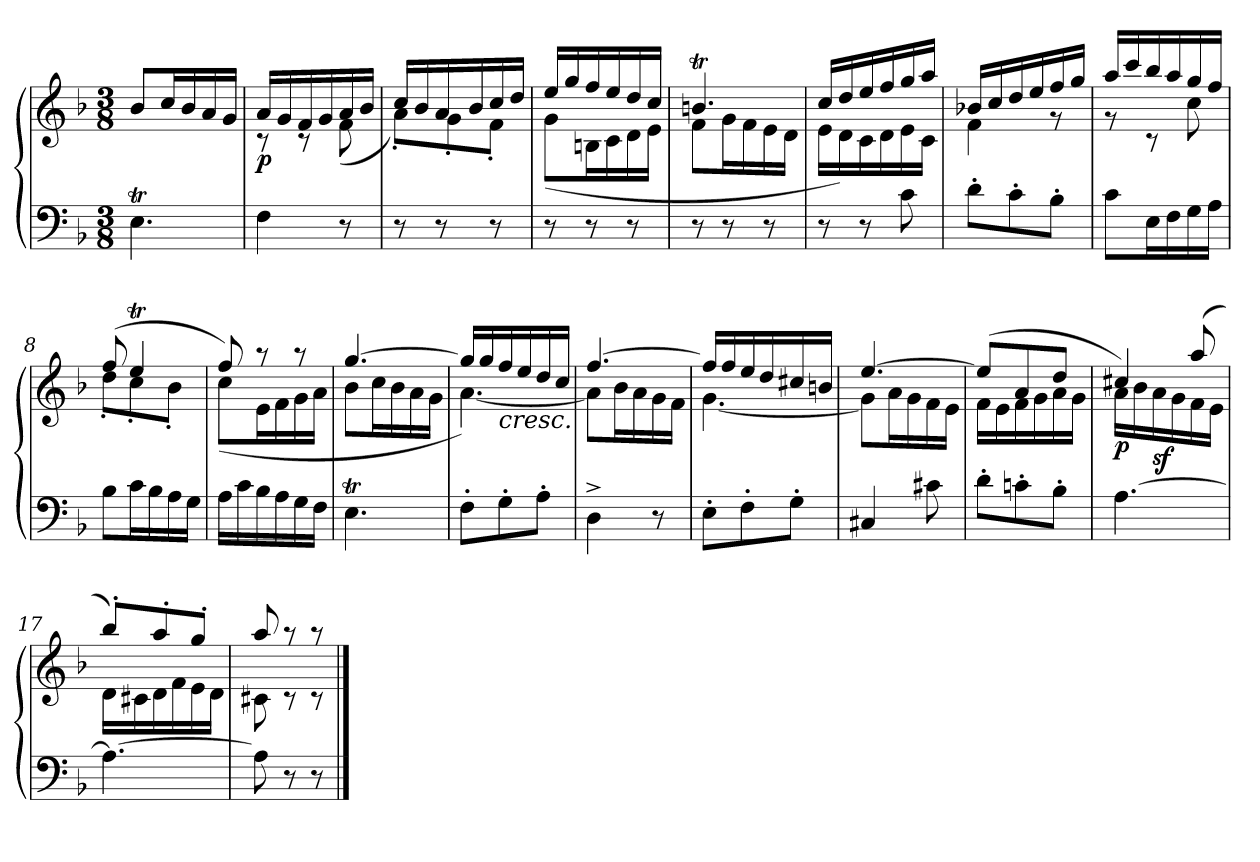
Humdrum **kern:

**kern	**kern	**dynam
*part1	*part1	*part1
*staff2	*staff1	*staff1/2
*clefF4	*clefG2	*
*k[b-]	*k[b-]	*
*F:	*F:	*
*M3/8	*M3/8	*
=	=	=
4.Et\	8b-/L	.
.	16cc/L	.
.	16b-/	.
.	16a/	.
.	16g/JJ	.
=1	=1	=1
*	*^	*
!	!	!	!LO:DY:b
4F\	16a/LL	8rB	p
.	16g/	.	.
.	16f/	8rB	.
.	16g/	.	.
8r	16a/	(<8f\	.
.	16b-/JJ	.	.
=2	=2	=2	=2
8r	16cc/LL	8a'<\L)	.
.	16b-/	.	.
8r	16a/	8g'<\	.
.	16b-/	.	.
8r	16cc/	8f'<\J	.
.	16dd/JJ	.	.
=3	=3	=3	=3
8r	16ee/LL	(<8g\L	.
.	16gg/	.	.
8r	16ff/	16Bn\L	.
.	16ee/	16c\	.
8r	16dd/	16d\	.
.	16cc/JJ	16e\JJ	.
!!LO:LB:g=z	!!
=4	=4	=4	=4
8r	4.bnt/	8f\L	.
8r	.	16g\L	.
.	.	16f\	.
8r	.	16e\	.
.	.	16d\JJ	.
=5	=5	=5	=5
8r	16cc/LL	16e\LL	.
.	16dd/	16d\)	.
8r	16ee/	16c\	.
.	16ff/	16d\	.
8c\	16gg/	16e\	.
.	16aa/JJ	16c\JJ	.
=6	=6	=6	=6
8d'>\L	16b-X/LL	4f\	.
.	16cc/	.	.
8c'>\	16dd/	.	.
.	16ee/	.	.
8B-'>\J	16ff/	8rg	.
.	16gg/JJ	.	.
=7	=7	=7	=7
8c\L	16aa/LL	8r	.
.	16ccc/	.	.
16E\L	16bb-/	8rc	.
16F\	16aa/	.	.
16G\	16gg/	8cc\	.
16A\JJ	16ff/JJ	.	.
!!LO:LB:g=z	!!
=8	=8	=8	=8
8B-\L	(>8ff/	8dd'>\L	.
16c\L	4eet/	8cc'>\	.
16B-\	.	.	.
16A\	.	8b-'>\J	.
16G\JJ	.	.	.
=9	=9	=9	=9
16A\LL	8ff/)	(<8cc\L	.
16c\	.	.	.
16B-\	8raa	16e\L	.
16A\	.	16f\	.
16G\	8raa	16g\	.
16F\JJ	.	16a\JJ	.
=10	=10	=10	=10
4.Et\	[>4.gg/	8b-\L	.
.	.	16cc\L	.
.	.	16b-\	.
.	.	16a\	.
.	.	16g\JJ	.
=11	=11	=11	=11
8F'>\L	16gg/LL]	[<4.a\)	.
.	16gg/	.	.
!	!LO:TX:b:i:t=cresc.	!	!
8G'>\	16ff/	.	.
.	16ee/	.	.
8A'>\J	16dd/	.	.
.	16cc/JJ	.	.
!!LO:LB:g=z	!!
=12	=12	=12	=12
4D^>\	[>4.ff/	8a\L]	.
.	.	16b-\L	.
.	.	16a\	.
8r	.	16g\	.
.	.	16f\JJ	.
=13	=13	=13	=13
8E'>\L	16ff/LL]	[<4.g\	.
.	16ff/	.	.
8F'>\	16ee/	.	.
.	16dd/	.	.
8G'>\J	16cc#X/	.	.
.	16bn/JJ	.	.
=14	=14	=14	=14
4C#X/	[>4.ee/	8g\L]	.
.	.	16a\L	.
.	.	16g\	.
8c#X\	.	16f\	.
.	.	16e\JJ	.
=15	=15	=15	=15
8d'>\L	(>8ee/L]	16f\LL	.
.	.	16e\	.
8cn'>\	8a/	16f\	.
.	.	16g\	.
8B-'>\J	8dd/J	16a\	.
.	.	16g\JJ	.
!!LO:PB:g=z	!!
=16	=16	=16	=16
!	!	!	!LO:DY:b
[4.A\	4cc#X/)	16a\LL	p
.	.	16b-\	.
!	!	!	!LO:DY:b
.	.	16a\	sf
.	.	16g\	.
.	(>8aa/	16f\	.
.	.	16e\JJ	.
=17	=17	=17	=17
4.A\_	8bb-'</L)	16d\LL	.
.	.	16c#X\	.
.	8aa'</	16d\	.
.	.	16f\	.
.	8gg'</J	16e\	.
.	.	16d\JJ	.
=18	=18	=18	=18
8A\]	8aa/	8c#X\	.
8r	8raa	8rc	.
8r	8raa	8rc	.
*	*v	*v	*
==	==	==
*-	*-	*-
